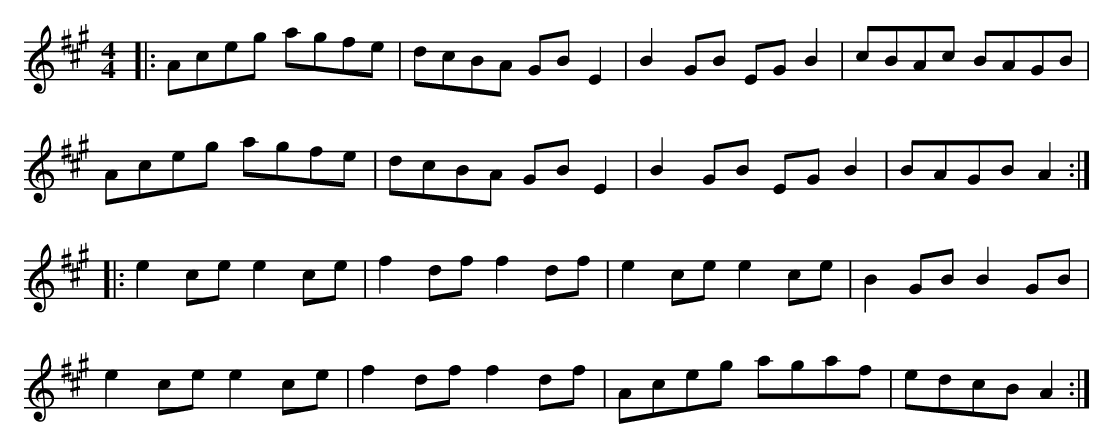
X:1
M:4/4
K:A
|:Aceg agfe|dcBA GB E2|B2 GB EG B2|cBAc BAGB|
Aceg agfe|dcBA GB E2|B2 GB EG B2|BAGB A2:|
|:e2 ce e2 ce|f2 df f2 df|e2 ce e2 ce|B2 GB B2 GB|
e2 ce e2 ce|f2 df f2 df|Aceg agaf|edcB A2:|
